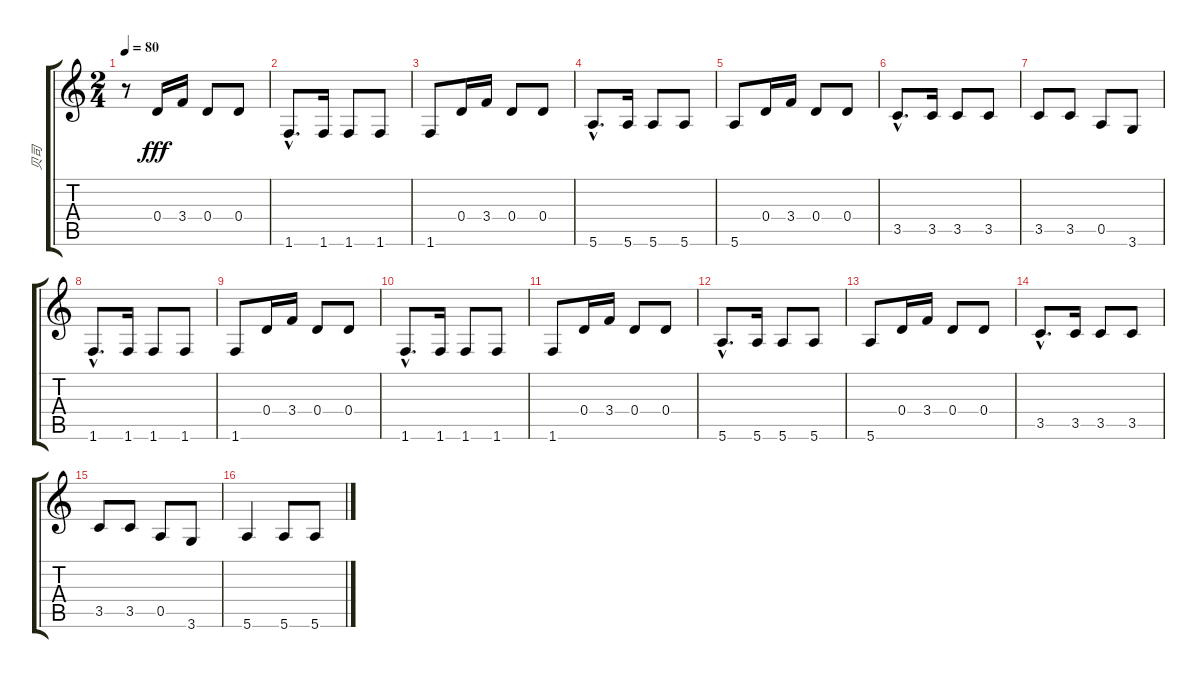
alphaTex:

\track ("贝司" "贝司") {instrument acousticbass}
\staff {score tabs}
\tuning (E4 B3 G3 D3 A2 E2) {hide}
\ts (2 4)
\tempo 80
\clef g2
\ks c
r.8{dy fff instrument acousticbass} 0.4.16 3.4.16 0.4.8 0.4.8 |
1.6{hac}.8{d} 1.6.16 1.6.8 1.6.8 |
1.6.8 0.4.16 3.4.16 0.4.8 0.4.8 |
5.6{hac}.8{d} 5.6.16 5.6.8 5.6.8 |
5.6.8 0.4.16 3.4.16 0.4.8 0.4.8 |
3.5{hac}.8{d} 3.5.16 3.5.8 3.5.8 |
3.5.8 3.5.8 0.5.8 3.6.8 |
1.6{hac}.8{d} 1.6.16 1.6.8 1.6.8 |
1.6.8 0.4.16 3.4.16 0.4.8 0.4.8 |
1.6{hac}.8{d} 1.6.16 1.6.8 1.6.8 |
1.6.8 0.4.16 3.4.16 0.4.8 0.4.8 |
5.6{hac}.8{d} 5.6.16 5.6.8 5.6.8 |
5.6.8 0.4.16 3.4.16 0.4.8 0.4.8 |
3.5{hac}.8{d} 3.5.16 3.5.8 3.5.8 |
3.5.8 3.5.8 0.5.8 3.6.8 |
5.6.4 5.6.8 5.6.8
